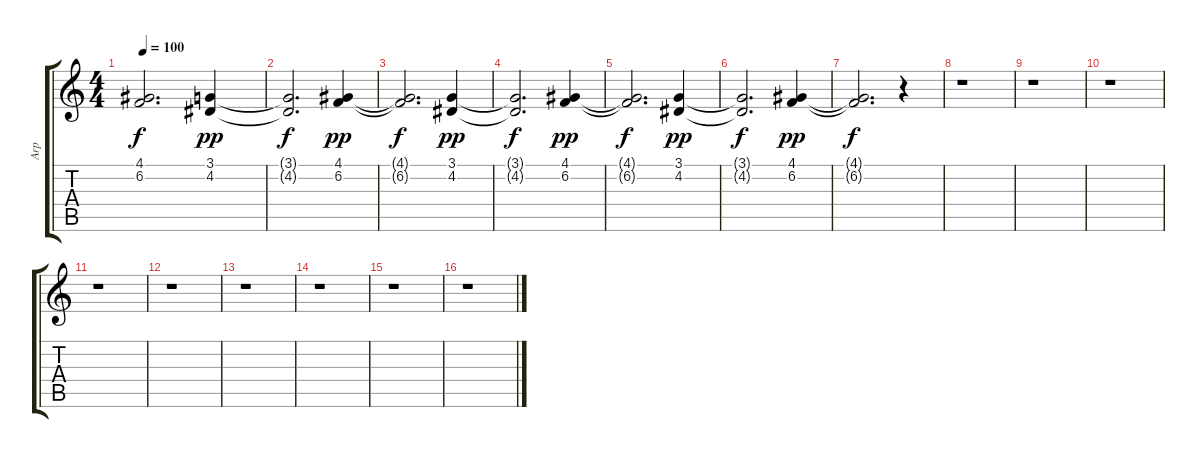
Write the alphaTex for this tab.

\track ("Arp " "Arp ") {instrument acousticgrandpiano}
\staff {score tabs}
\tuning (E4 B3 G3 D3 A2 E2) {hide}
\ts (4 4)
\tempo 100
\clef g2
\ks c
(4.1{t} 6.2{t}).2{d dy f} (3.1 4.2).4{dy pp} |
(3.1{t} 4.2{t}).2{d dy f} (4.1 6.2).4{dy pp} |
(4.1{t} 6.2{t}).2{d dy f} (3.1 4.2).4{dy pp} |
(3.1{t} 4.2{t}).2{d dy f} (4.1 6.2).4{dy pp} |
(4.1{t} 6.2{t}).2{d dy f} (3.1 4.2).4{dy pp} |
(3.1{t} 4.2{t}).2{d dy f} (4.1 6.2).4{dy pp} |
(4.1{t} 6.2{t}).2{d dy f} r.4 |
r.1 |
r.1 |
r.1 |
r.1 |
r.1 |
r.1 |
r.1 |
r.1 |
r.1
